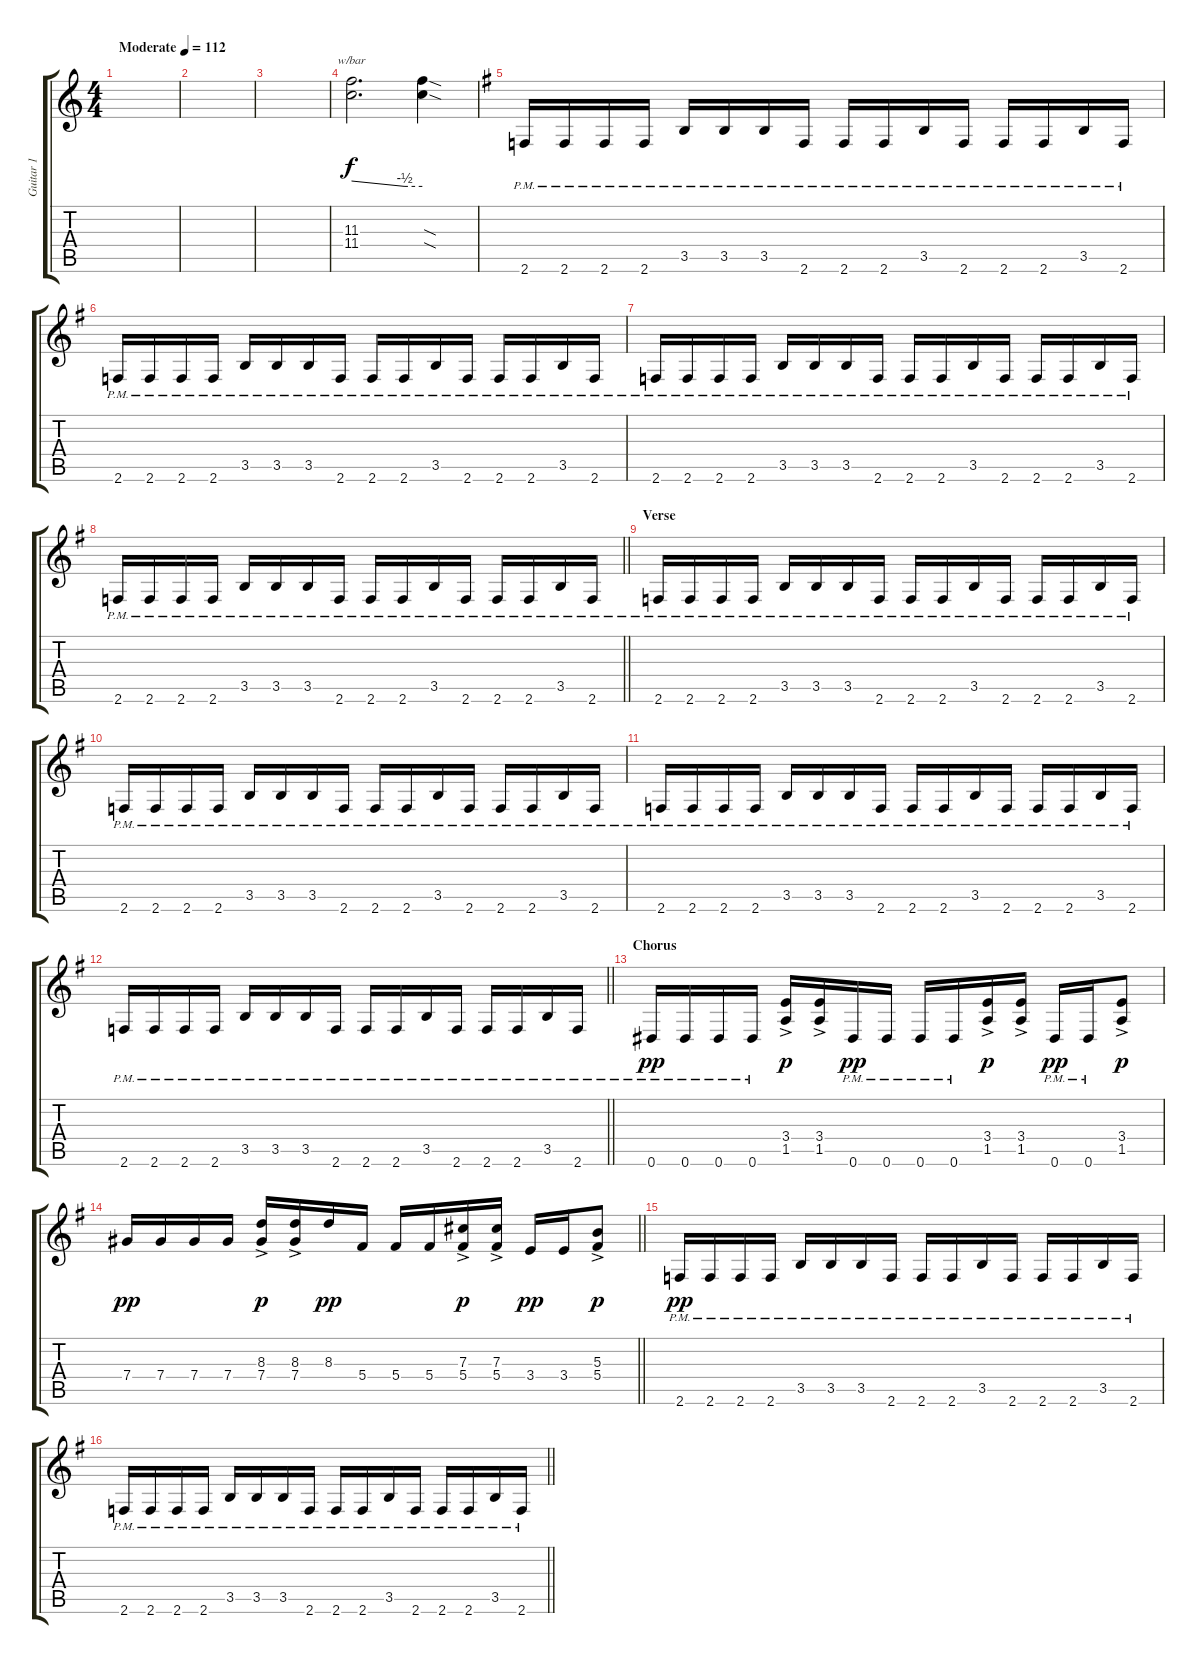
\track ("Guitar 1" "Guitar 1") {instrument electricguitarclean}
\staff {score tabs}
\tuning (Eb4 Bb3 Gb3 Db3 Ab2 Eb2) {hide}
\ts (4 4)
\tempo (112 "Moderate")
\clef g2
\ks c
|
|
|
(11.3 11.4).2{d tbe (custom default 0 0 45 -2 60 -2)} (11.3{sod t} 11.4{sod t}).4 |
\ks g
2.6{pm}.16 2.6{pm}.16 2.6{pm}.16 2.6{pm}.16 3.5{pm}.16 3.5{pm}.16 3.5{pm}.16 2.6{pm}.16 2.6{pm}.16 2.6{pm}.16 3.5{pm}.16 2.6{pm}.16 2.6{pm}.16 2.6{pm}.16 3.5{pm}.16 2.6{pm}.16 |
2.6{pm}.16 2.6{pm}.16 2.6{pm}.16 2.6{pm}.16 3.5{pm}.16 3.5{pm}.16 3.5{pm}.16 2.6{pm}.16 2.6{pm}.16 2.6{pm}.16 3.5{pm}.16 2.6{pm}.16 2.6{pm}.16 2.6{pm}.16 3.5{pm}.16 2.6{pm}.16 |
2.6{pm}.16 2.6{pm}.16 2.6{pm}.16 2.6{pm}.16 3.5{pm}.16 3.5{pm}.16 3.5{pm}.16 2.6{pm}.16 2.6{pm}.16 2.6{pm}.16 3.5{pm}.16 2.6{pm}.16 2.6{pm}.16 2.6{pm}.16 3.5{pm}.16 2.6{pm}.16 |
\barLineRight lightlight
2.6{pm}.16 2.6{pm}.16 2.6{pm}.16 2.6{pm}.16 3.5{pm}.16 3.5{pm}.16 3.5{pm}.16 2.6{pm}.16 2.6{pm}.16 2.6{pm}.16 3.5{pm}.16 2.6{pm}.16 2.6{pm}.16 2.6{pm}.16 3.5{pm}.16 2.6{pm}.16 |
\section ("" "Verse")
2.6{pm}.16 2.6{pm}.16 2.6{pm}.16 2.6{pm}.16 3.5{pm}.16 3.5{pm}.16 3.5{pm}.16 2.6{pm}.16 2.6{pm}.16 2.6{pm}.16 3.5{pm}.16 2.6{pm}.16 2.6{pm}.16 2.6{pm}.16 3.5{pm}.16 2.6{pm}.16 |
2.6{pm}.16 2.6{pm}.16 2.6{pm}.16 2.6{pm}.16 3.5{pm}.16 3.5{pm}.16 3.5{pm}.16 2.6{pm}.16 2.6{pm}.16 2.6{pm}.16 3.5{pm}.16 2.6{pm}.16 2.6{pm}.16 2.6{pm}.16 3.5{pm}.16 2.6{pm}.16 |
2.6{pm}.16 2.6{pm}.16 2.6{pm}.16 2.6{pm}.16 3.5{pm}.16 3.5{pm}.16 3.5{pm}.16 2.6{pm}.16 2.6{pm}.16 2.6{pm}.16 3.5{pm}.16 2.6{pm}.16 2.6{pm}.16 2.6{pm}.16 3.5{pm}.16 2.6{pm}.16 |
\barLineRight lightlight
2.6{pm}.16 2.6{pm}.16 2.6{pm}.16 2.6{pm}.16 3.5{pm}.16 3.5{pm}.16 3.5{pm}.16 2.6{pm}.16 2.6{pm}.16 2.6{pm}.16 3.5{pm}.16 2.6{pm}.16 2.6{pm}.16 2.6{pm}.16 3.5{pm}.16 2.6{pm}.16 |
\section ("" "Chorus")
0.6{pm}.16{dy pp} 0.6{pm}.16 0.6{pm}.16 0.6{pm}.16 (3.4{ac} 1.5{ac}).16{dy p} (3.4{ac} 1.5{ac}).16 0.6{pm}.16{dy pp} 0.6{pm}.16 0.6{pm}.16 0.6{pm}.16 (3.4{ac} 1.5{ac}).16{dy p} (3.4{ac} 1.5{ac}).16 0.6{pm}.16{dy pp} 0.6{pm}.16 (3.4{ac} 1.5{ac}).8{dy p} |
\barLineRight lightlight
7.4.16{dy pp} 7.4.16 7.4.16 7.4.16 (8.3{ac} 7.4{ac}).16{dy p} (8.3{ac} 7.4{ac}).16 8.3.16{dy pp} 5.4.16 5.4.16 5.4.16 (7.3{ac} 5.4{ac}).16{dy p} (7.3{ac} 5.4{ac}).16 3.4.16{dy pp} 3.4.16 (5.3{ac} 5.4{ac}).8{dy p} |
2.6{pm}.16{dy pp} 2.6{pm}.16 2.6{pm}.16 2.6{pm}.16 3.5{pm}.16 3.5{pm}.16 3.5{pm}.16 2.6{pm}.16 2.6{pm}.16 2.6{pm}.16 3.5{pm}.16 2.6{pm}.16 2.6{pm}.16 2.6{pm}.16 3.5{pm}.16 2.6{pm}.16 |
\barLineRight lightlight
2.6{pm}.16 2.6{pm}.16 2.6{pm}.16 2.6{pm}.16 3.5{pm}.16 3.5{pm}.16 3.5{pm}.16 2.6{pm}.16 2.6{pm}.16 2.6{pm}.16 3.5{pm}.16 2.6{pm}.16 2.6{pm}.16 2.6{pm}.16 3.5{pm}.16 2.6{pm}.16
